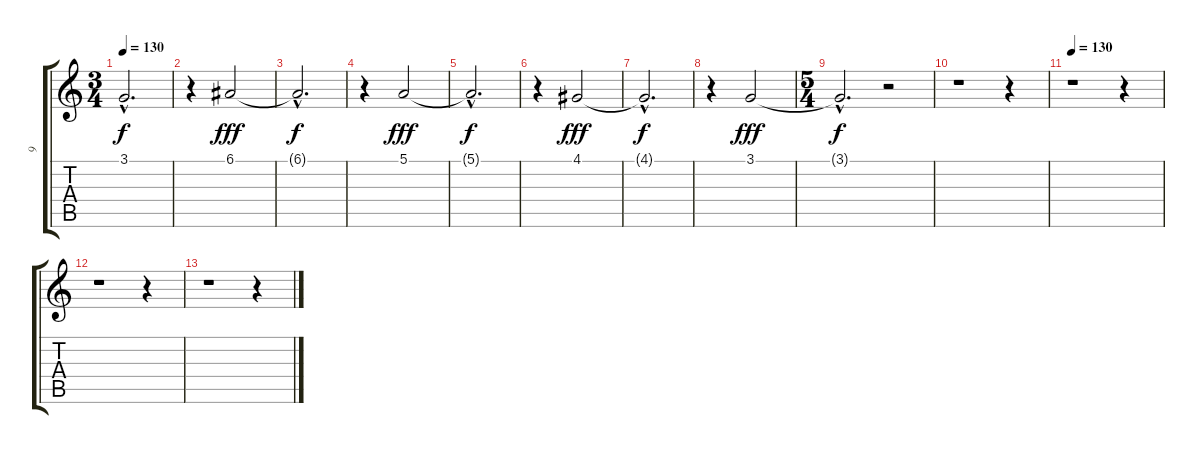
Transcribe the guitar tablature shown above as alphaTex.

\track ("9" "9") {instrument stringensemble1}
\staff {score tabs}
\tuning (E4 B3 G3 D3 A2 E2) {hide}
\ts (3 4)
\tempo 130
\clef g2
\ks c
3.1{hac t}.2{d dy f} |
r.4 6.1.2{dy fff} |
6.1{hac t}.2{d dy f} |
r.4 5.1.2{dy fff} |
5.1{hac t}.2{d dy f} |
r.4 4.1.2{dy fff} |
4.1{hac t}.2{d dy f} |
r.4 3.1.2{dy fff} |
\ts (5 4)
3.1{hac t}.2{d dy f} r.2 |
r.1 r.4 |
\tempo 130
r.1 r.4 |
r.1 r.4 |
r.1 r.4
